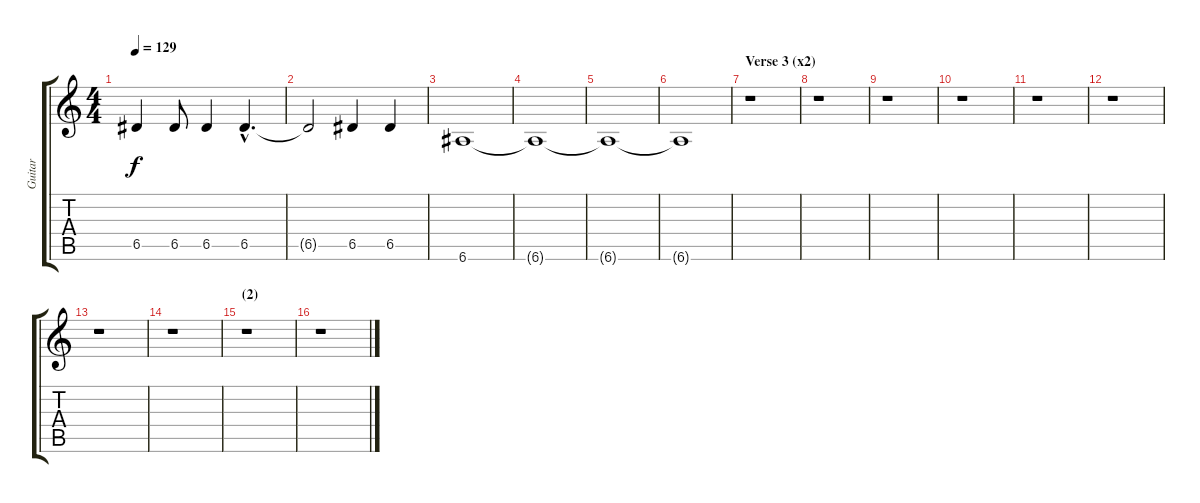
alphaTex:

\track ("Guitar" "Guitar") {instrument electricguitarjazz}
\staff {score tabs}
\tuning (E4 B3 G3 D3 A2 E2) {hide}
\ts (4 4)
\tempo 129
\clef g2
\ks c
6.5.4{dy f} 6.5.8 6.5.4 6.5{hac}.4{d} |
6.5{t}.2 6.5.4 6.5.4 |
6.6.1 |
6.6{t}.1 |
6.6{t}.1 |
6.6{t}.1 |
\section ("" "Verse 3 (x2)")
r.1 |
r.1 |
r.1 |
r.1 |
r.1 |
r.1 |
r.1 |
r.1 |
\section ("" "(2)")
r.1 |
r.1
